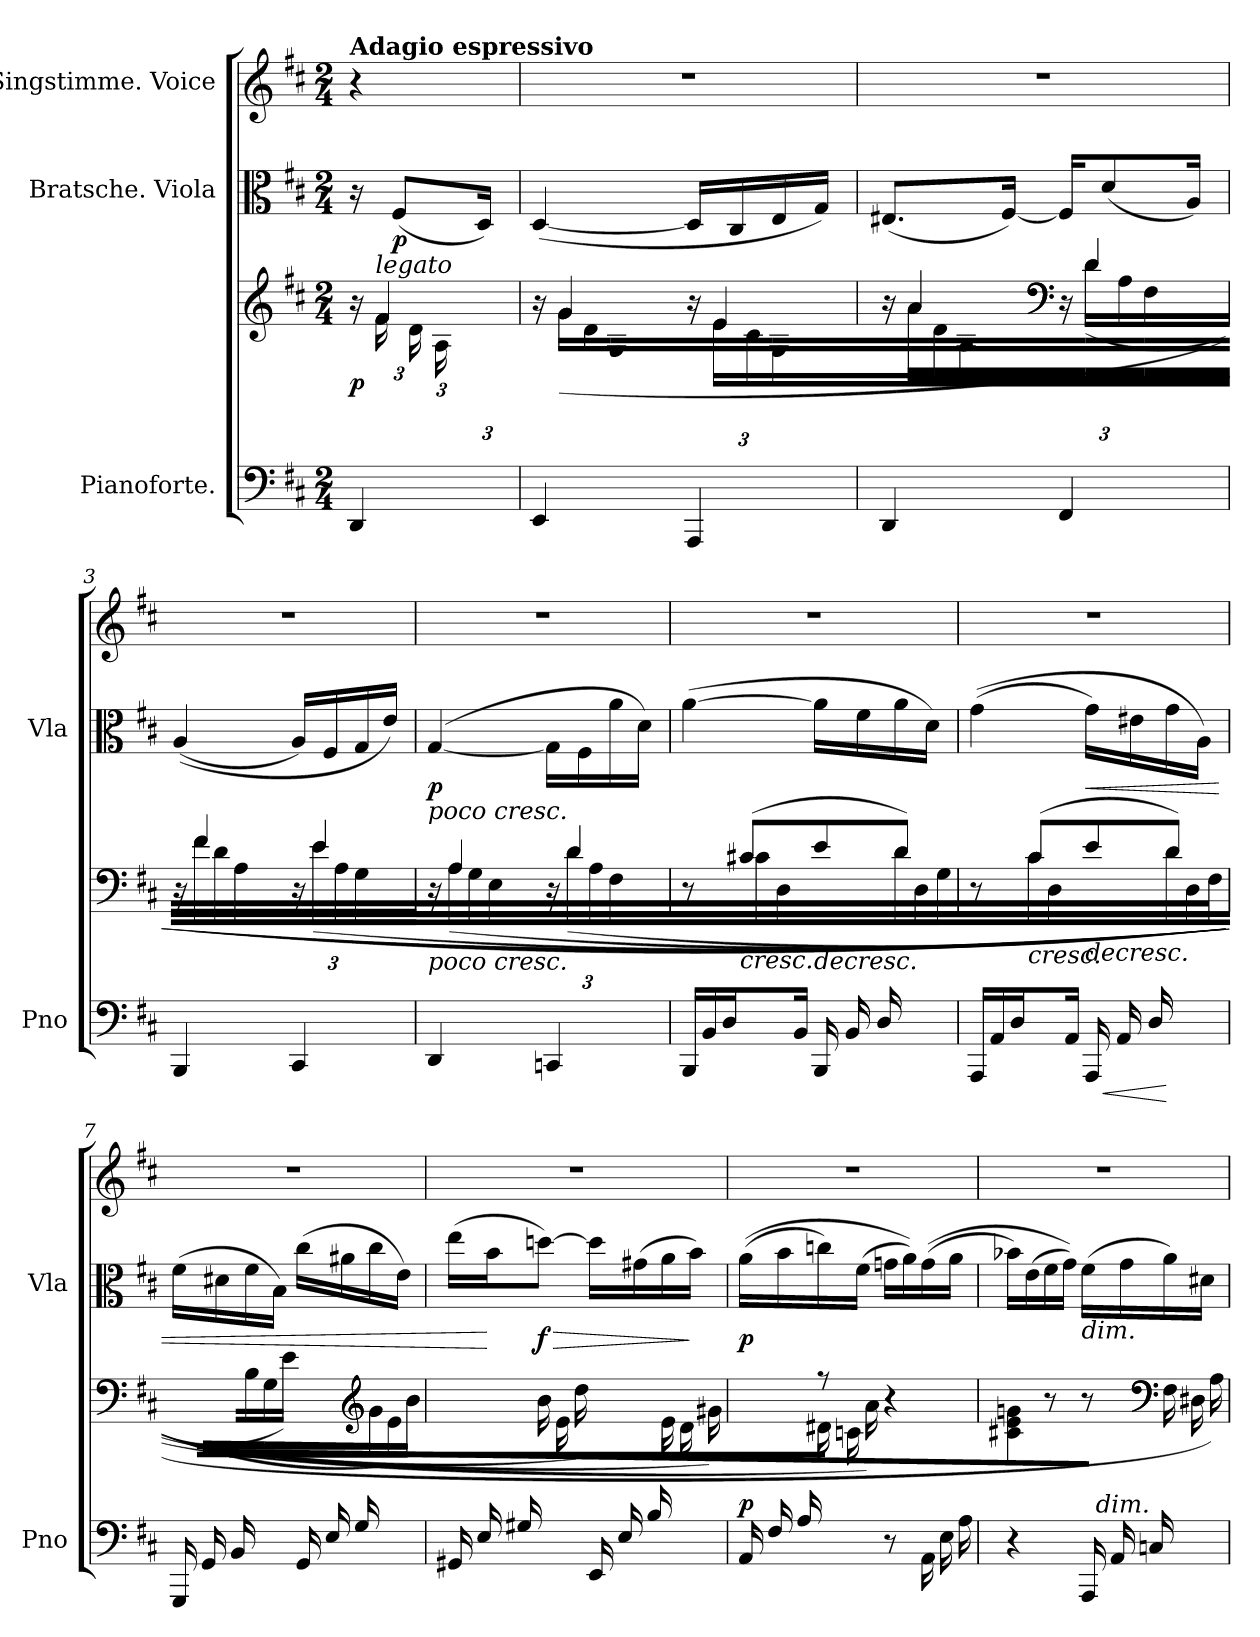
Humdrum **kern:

**kern	**kern	**dynam	**kern	**dynam	**kern
*part3	*part3	*part3	*part2	*part2	*part1
*staff4	*staff3	*staff3/4	*staff2	*staff2	*staff1
*I"Pianoforte.	*	*	*I"Bratsche. Viola	*	*I"Singstimme. Voice
*I'Pno	*	*	*I'Vla	*	*
*clefF4	*clefG2	*	*clefC3	*	*clefG2
*k[f#c#]	*k[f#c#]	*	*k[f#c#]	*	*k[f#c#]
*M2/4	*M2/4	*	*M2/4	*	*M2/4
=	=	=	=	=	=
*^	*^	*	*	*	*
*	*	*Xtuplet	*tuplet	*	*	*	*
*	*	*	*Xbrackettup	*	*	*	*
!	!	!	!	!	!	!	!LO:TX:a:B:t=Adagio espressivo
!	!	!	!	!LO:DY:a=2	!	!	!
6ryy	4DD/	24r	24rgyy	p	16r	.	4r
!	!	!LO:TX:a:i:t=legato	!	!	!	!	!
.	.	(>6f#/	24f#\LL	.	.	.	.
!	!	!	!	!	!	!LO:DY:b	!
.	.	.	.	.	(<8F#/L	p	.
.	.	.	24d\	.	.	.	.
.	.	.	24A\	.	.	.	.
24F#/	.	.	12ryy	.	.	.	.
.	.	.	.	.	16D/Jk)	.	.
24AA/JJ)	.	24rcyy	.	.	.	.	.
=1	=1	=1	=1	=1	=1	=1	=1
*	*	*Xtuplet	*	*	*	*	*
6ryy	4EE/	24r	24rgyy	.	(<[4D/	.	2r
.	.	6g/	(>24g\LL	.	.	.	.
.	.	.	24d\	.	.	.	.
.	.	.	24G\	.	.	.	.
24D/	.	.	12ryy	.	.	.	.
24BB/JJ)	.	24rcyy	.	.	.	.	.
6ryy	4AAA/	24r	24rgyy	.	16D/LL]	.	.
.	.	(>6e/	24e\LL	.	.	.	.
.	.	.	.	.	16C#/	.	.
.	.	.	24c#\	.	.	.	.
.	.	.	24G\	.	16E/	.	.
24C#/	.	.	12ryy	.	.	.	.
.	.	.	.	.	16G/JJ)	.	.
24AA/JJ)	.	24rDyy	.	.	.	.	.
=2	=2	=2	=2	=2	=2	=2	=2
6ryy	4DD/	24r	24reeeyy	.	(<8.E#X/L	.	2r
.	.	(>6a/	24a\LL	.	.	.	.
.	.	.	24d\	.	.	.	.
.	.	.	24A\	.	.	.	.
24F#/	.	.	12ryy	.	.	.	.
.	.	.	.	.	[16F#/Jk)	.	.
24D/JJ)	.	24rcyy	.	.	.	.	.
*	*	*clefF4	*	*	*	*	*
6ryy	4FF#/	24r	24rBByy	.	16F#/KL]	.	.
.	.	6d/	(>24d\LL	.	.	.	.
.	.	.	.	.	(<8d/	.	.
.	.	.	24A\	.	.	.	.
.	.	.	24F#\	.	.	.	.
24D/	.	.	12ryy	.	.	.	.
.	.	.	.	.	16A/Jk)	.	.
24AA/JJ)	.	24rEEyy	.	.	.	.	.
=3	=3	=3	=3	=3	=3	=3	=3
6ryy	4BBB/	24r	24rBByy	.	(<(<4A/	.	2r
.	.	6f#/	(>24f#\LL	.	.	.	.
.	.	.	24d\	.	.	.	.
.	.	.	24A\	.	.	.	.
24F#/	.	.	12ryy	.	.	.	.
24D/JJ)	.	24rEEyy	.	.	.	.	.
6ryy	4CC#/	24r	24rBByy	.	16A/LL)	.	.
.	.	6e/	(>24e\LL	.	.	.	.
.	.	.	.	.	16F#/	.	.
.	.	.	24A\	.	.	.	.
.	.	.	24G\	.	16G/	.	.
24E/	.	.	12ryy	.	.	.	.
.	.	.	.	.	16e/JJ)	.	.
24AA/JJ)	.	24rFFFyy	.	.	.	.	.
!!LO:LB:g=z
=4	=4	=4	=4	=4	=4	=4	=4
!	!	!	!	!	!LO:TX:b:i:t=poco cresc.	!	!
!	!	!LO:TX:b:i:t=poco cresc.	!	!	!	!	!
!	!	!	!	!	!	!LO:DY:b	!
6ryy	4DD/	24r	24rBByy	.	(>[4G/	p	2r
.	.	6A/	(>24A\LL	.	.	.	.
.	.	.	24G\	.	.	.	.
.	.	.	24E\	.	.	.	.
24C#/	.	.	12ryy	.	.	.	.
24AA/JJ)	.	24rEEyy	.	.	.	.	.
6ryy	4CCn/	24r	24rBByy	.	16G\LL]	.	.
.	.	6d/	(>24d\LL	.	.	.	.
.	.	.	.	.	16F#\	.	.
.	.	.	24A\	.	.	.	.
.	.	.	24F#\	.	16a\	.	.
24D/	.	.	12ryy	.	.	.	.
.	.	.	.	.	16d\JJ)	.	.
24AA/JJ)	.	24rBByy	.	.	.	.	.
*v	*v	*	*	*	*	*	*
=5	=5	=5	=5	=5	=5	=5
*Xtuplet	*	*	*	*	*	*
24BBB/LL	8r	8ryy	.	(>[4a\	.	2r
24BB/	.	.	.	.	.	.
24D/	.	.	.	.	.	.
!	!	!	!LO:HP:b	!	!	!
12ryy	(>8c#X/L	24c#\	<	.	.	.
.	.	24D\	.	.	.	.
24BB/JJ	.	6ryy	.	.	.	.
!	!	!	!LO:HP:b	!	!	!
24BBB/LL	8e/	.	>	16a\LL]	.	.
24BB/	.	.	.	.	.	.
.	.	.	.	16f#\	.	.
24D/	.	.	.	.	.	.
8ryy	8d/J)	24d\	[	16a\	.	.
.	.	24D\	.	.	.	.
.	.	.	.	16d\JJ)	.	.
.	.	24G\JJ	.	.	.	.
=6	=6	=6	=6	=6	=6	=6
24AAA/LL	8r	8ryy	.	(>(>4g\	.	2r
24AA/	.	.	.	.	.	.
24D/	.	.	.	.	.	.
!	!	!	!LO:HP:b	!	!	!
12ryy	(>8c#/L	24c#\	<	.	.	.
.	.	24D\	.	.	.	.
24AA/JJ	.	6ryy	.	.	.	.
!	!	!	!LO:HP:n=1:b	!	!LO:HP:b	!
24AAA/LL	8e/	.	] >	16g\LL)	<	.
!	!	!	!LO:HP:b=2	!	!	!
24AA/	.	.	<	.	.	.
.	.	.	.	16e#X\	.	.
24D/	.	.	.	.	.	.
8ryy	8d/J)	24d\	[	16g\	.	.
.	.	24D\	.	.	.	.
.	.	.	.	16A\JJ)	.	.
.	.	24F#\JJ	.	.	.	.
=7	=7	=7	=7	=7	=7	=7
(>24GGG/LL	4ryy	8ryy	.	(>16f#\LL	.	2r
24GG/	.	.	.	.	.	.
.	.	.	.	16d#X\	.	.
24BB/	.	.	.	.	.	.
8ryy	.	24B\	.	16f#\	.	.
.	.	24G\	.	.	.	.
.	.	.	.	16B\JJ)	.	.
.	.	24e\JJ)	.	.	.	.
(>24GG/LL	8ryy	8ryy	.	(>16cc#\LL	.	.
24E/	.	.	.	.	.	.
.	.	.	.	16a#X\	.	.
24G/	.	.	.	.	.	.
*	*clefG2	*	*	*	*	*
8ryy	8ryy	24g\	.	16cc#\	.	.
.	.	24e\	.	.	.	.
.	.	.	.	16e\JJ)	.	.
.	.	24b\JJ)	.	.	.	.
*	*v	*v	*	*	*	*
.	.	]	.	.	.
!!LO:LB:g=z
=8	=8	=8	=8	=8	=8
*	*^	*	*	*	*
(>24GG#X/LL	2rgyy	8ryy	.	(>16ee\LL	.	2r
24E/	.	.	.	.	.	.
.	.	.	.	16b\J	[	.
24G#X/	.	.	.	.	.	.
!	!	!	!	!	!LO:HP:b	!
!	!	!	!	!	!LO:DY:n=1:b	!
8ryy	.	24b\	.	[8ddn\J)	> f	.
.	.	24e\	.	.	.	.
.	.	24dd\JJ)	.	.	.	.
(>24EE/LL	.	8ryy	.	16dd\LL]	.	.
24E/	.	.	.	.	.	.
.	.	.	.	(>16g#X\	.	.
24B/	.	.	.	.	.	.
8ryy	.	24e\	.	16a\	.	.
.	.	24d\	.	.	.	.
.	.	.	.	16b\JJ)	]	.
.	.	24g#X\JJ)	.	.	.	.
*	*v	*v	*	*	*	*
.	.	[	.	.	.
=9	=9	=9	=9	=9	=9
*	*^	*	*	*	*
!	!	!	!LO:DY:a=2	!	!LO:DY:b	!
(>24AA/LL	8ryy	8ryy	p	(>(>16a\LL	p	2r
24F#/	.	.	.	.	.	.
.	.	.	.	16b\	.	.
24A/	.	.	.	.	.	.
8ryy	8r	24d#X\	.	16ccn\)	.	.
.	.	24cn\	.	.	.	.
.	.	.	.	(>16f#\JJ	.	.
.	.	24a\JJ)	.	.	.	.
8r	4r	4ryy	.	16gn\LL	.	.
.	.	.	.	16a\))	.	.
24AA\LL	.	.	.	(>(>16g\	.	.
24E\	.	.	.	.	.	.
.	.	.	.	16a\JJ	.	.
24A\JJ	.	.	.	.	.	.
=10	=10	=10	=10	=10	=10	=10
4r	8c#X/ 8e/ 8gn/	4.ryy	.	16b-X\LL)	.	2r
.	.	.	.	(>16e\	.	.
.	8r	.	.	16f#\	.	.
.	.	.	.	16g\JJ))	.	.
!	!	!	!	!LO:TX:b:i:t=dim.	!	!
(>24AAA/LL	8r	.	.	(>16f#\LL	.	.
!LO:TX:a:i:t=dim.	!	!	!	!	!	!
24AA/	.	.	.	.	.	.
.	.	.	.	16g\	.	.
24Cn/	.	.	.	.	.	.
*	*clefF4	*	*	*	*	*
8ryy	8rBByy	24F#\	.	16a\)	.	.
.	.	24D#X\	.	.	.	.
.	.	.	.	16d#X\JJ	.	.
.	.	24A\JJ)	.	.	.	.
*	*v	*v	*	*	*	*
=	=	=	=	=	=
*-	*-	*-	*-	*-	*-
